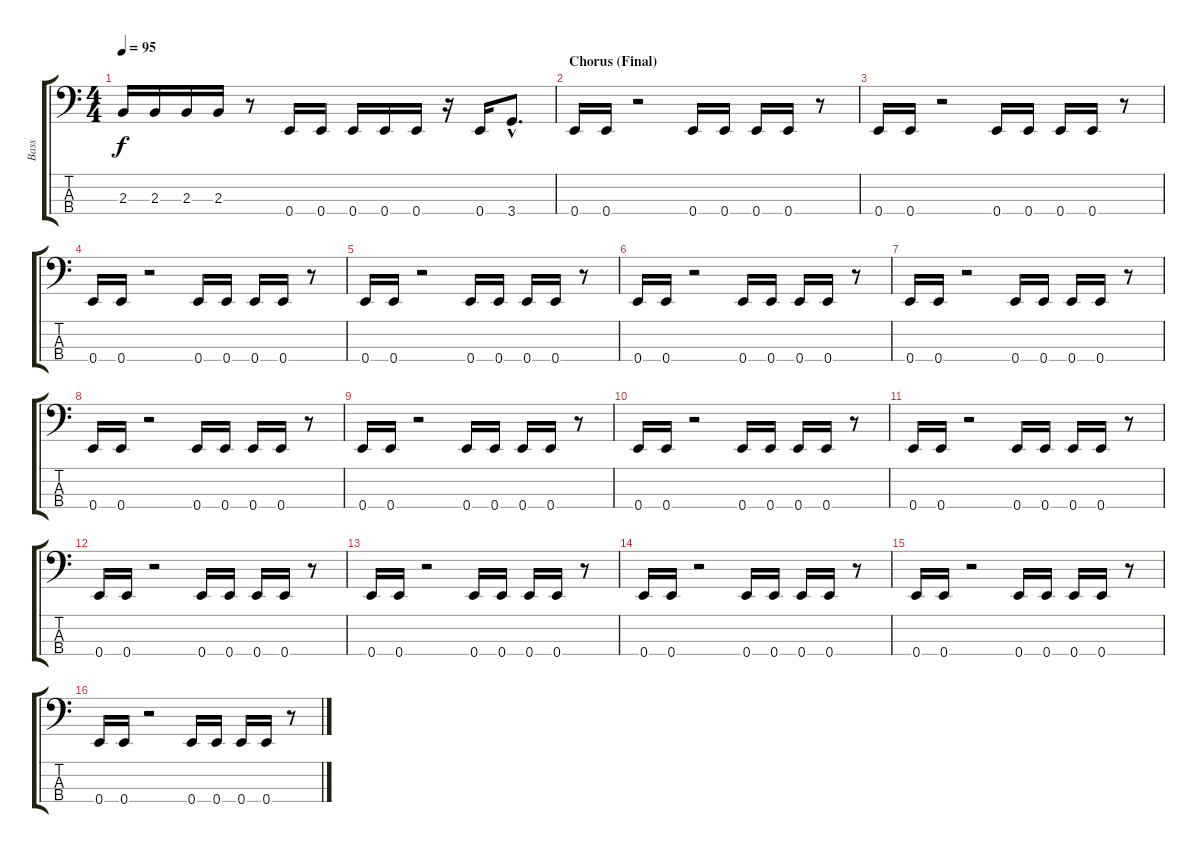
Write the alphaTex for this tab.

\track ("Bass" "Bass") {instrument electricbasspick}
\staff {score tabs}
\tuning (G2 D2 A1 E1) {hide}
\ts (4 4)
\tempo 95
\clef f4
\ks c
2.3.16{dy f} 2.3.16 2.3.16 2.3.16 r.8 0.4.16 0.4.16 0.4.16 0.4.16 0.4.16 r.16 0.4.16 3.4{hac}.8{d} |
\section ("" "Chorus (Final)")
0.4.16 0.4.16 r.2 0.4.16 0.4.16 0.4.16 0.4.16 r.8 |
0.4.16 0.4.16 r.2 0.4.16 0.4.16 0.4.16 0.4.16 r.8 |
0.4.16 0.4.16 r.2 0.4.16 0.4.16 0.4.16 0.4.16 r.8 |
0.4.16 0.4.16 r.2 0.4.16 0.4.16 0.4.16 0.4.16 r.8 |
0.4.16 0.4.16 r.2 0.4.16 0.4.16 0.4.16 0.4.16 r.8 |
0.4.16 0.4.16 r.2 0.4.16 0.4.16 0.4.16 0.4.16 r.8 |
0.4.16 0.4.16 r.2 0.4.16 0.4.16 0.4.16 0.4.16 r.8 |
0.4.16 0.4.16 r.2 0.4.16 0.4.16 0.4.16 0.4.16 r.8 |
0.4.16 0.4.16 r.2 0.4.16 0.4.16 0.4.16 0.4.16 r.8 |
0.4.16 0.4.16 r.2 0.4.16 0.4.16 0.4.16 0.4.16 r.8 |
0.4.16 0.4.16 r.2 0.4.16 0.4.16 0.4.16 0.4.16 r.8 |
0.4.16 0.4.16 r.2 0.4.16 0.4.16 0.4.16 0.4.16 r.8 |
0.4.16 0.4.16 r.2 0.4.16 0.4.16 0.4.16 0.4.16 r.8 |
0.4.16 0.4.16 r.2 0.4.16 0.4.16 0.4.16 0.4.16 r.8 |
0.4.16 0.4.16 r.2 0.4.16 0.4.16 0.4.16 0.4.16 r.8
